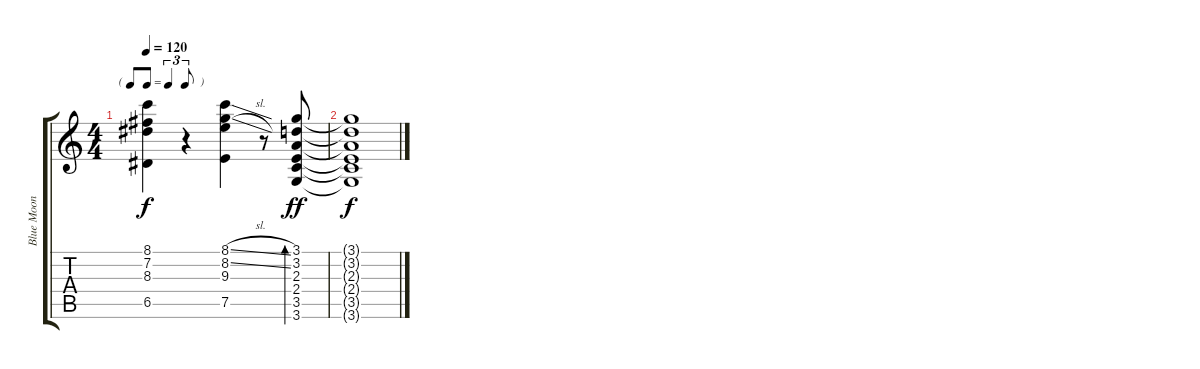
\track ("Blue Moon org." "Blue Moon ") {instrument acousticguitarnylon}
\staff {score tabs}
\tuning (E4 B3 G3 D3 A2 E2) {hide}
\ts (4 4)
\tf triplet8th
\tempo 120
\clef g2
\ks c
(8.1 7.2 8.3 6.5).4{dy f} r.4 (8.1{sl} 8.2{sl} 9.3 7.5).4 r.8 (3.1 3.2 2.3 2.4 3.5 3.6).8{bd 120 dy ff} |
(3.1{t} 3.2{t} 2.3{t} 2.4{t} 3.5{t} 3.6{t}).1{dy f}
